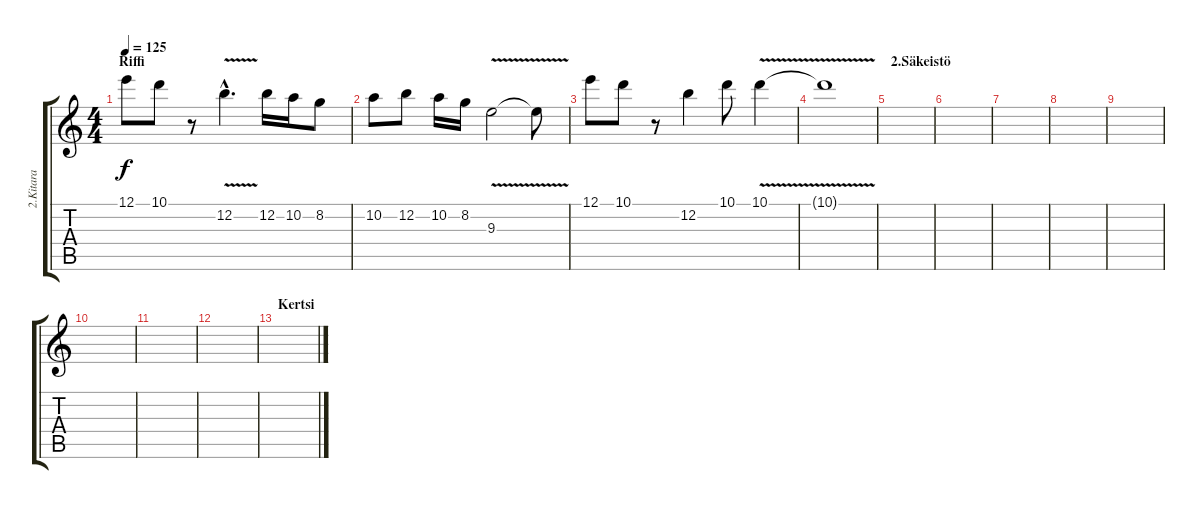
\track ("2.Kitara" "2.Kitara") {instrument overdrivenguitar}
\staff {score tabs}
\tuning (E4 B3 G3 D3 A2 E2) {hide}
\ts (4 4)
\section ("" "Riffi")
\tempo 125
\clef g2
\ks c
12.1.8{dy f} 10.1.8 r.8 12.2{v hac}.4{d} 12.2.16 10.2.16 8.2.8 |
10.2.8 12.2.8 10.2.16 8.2.16 9.3{v}.2 9.3{t}.8 |
12.1.8 10.1.8 r.8 12.2.4 10.1.8 10.1{v}.4 |
10.1{t}.1 |
\section ("" "2.Säkeistö")
|
|
|
|
|
|
|
|
\section ("" "Kertsi")
